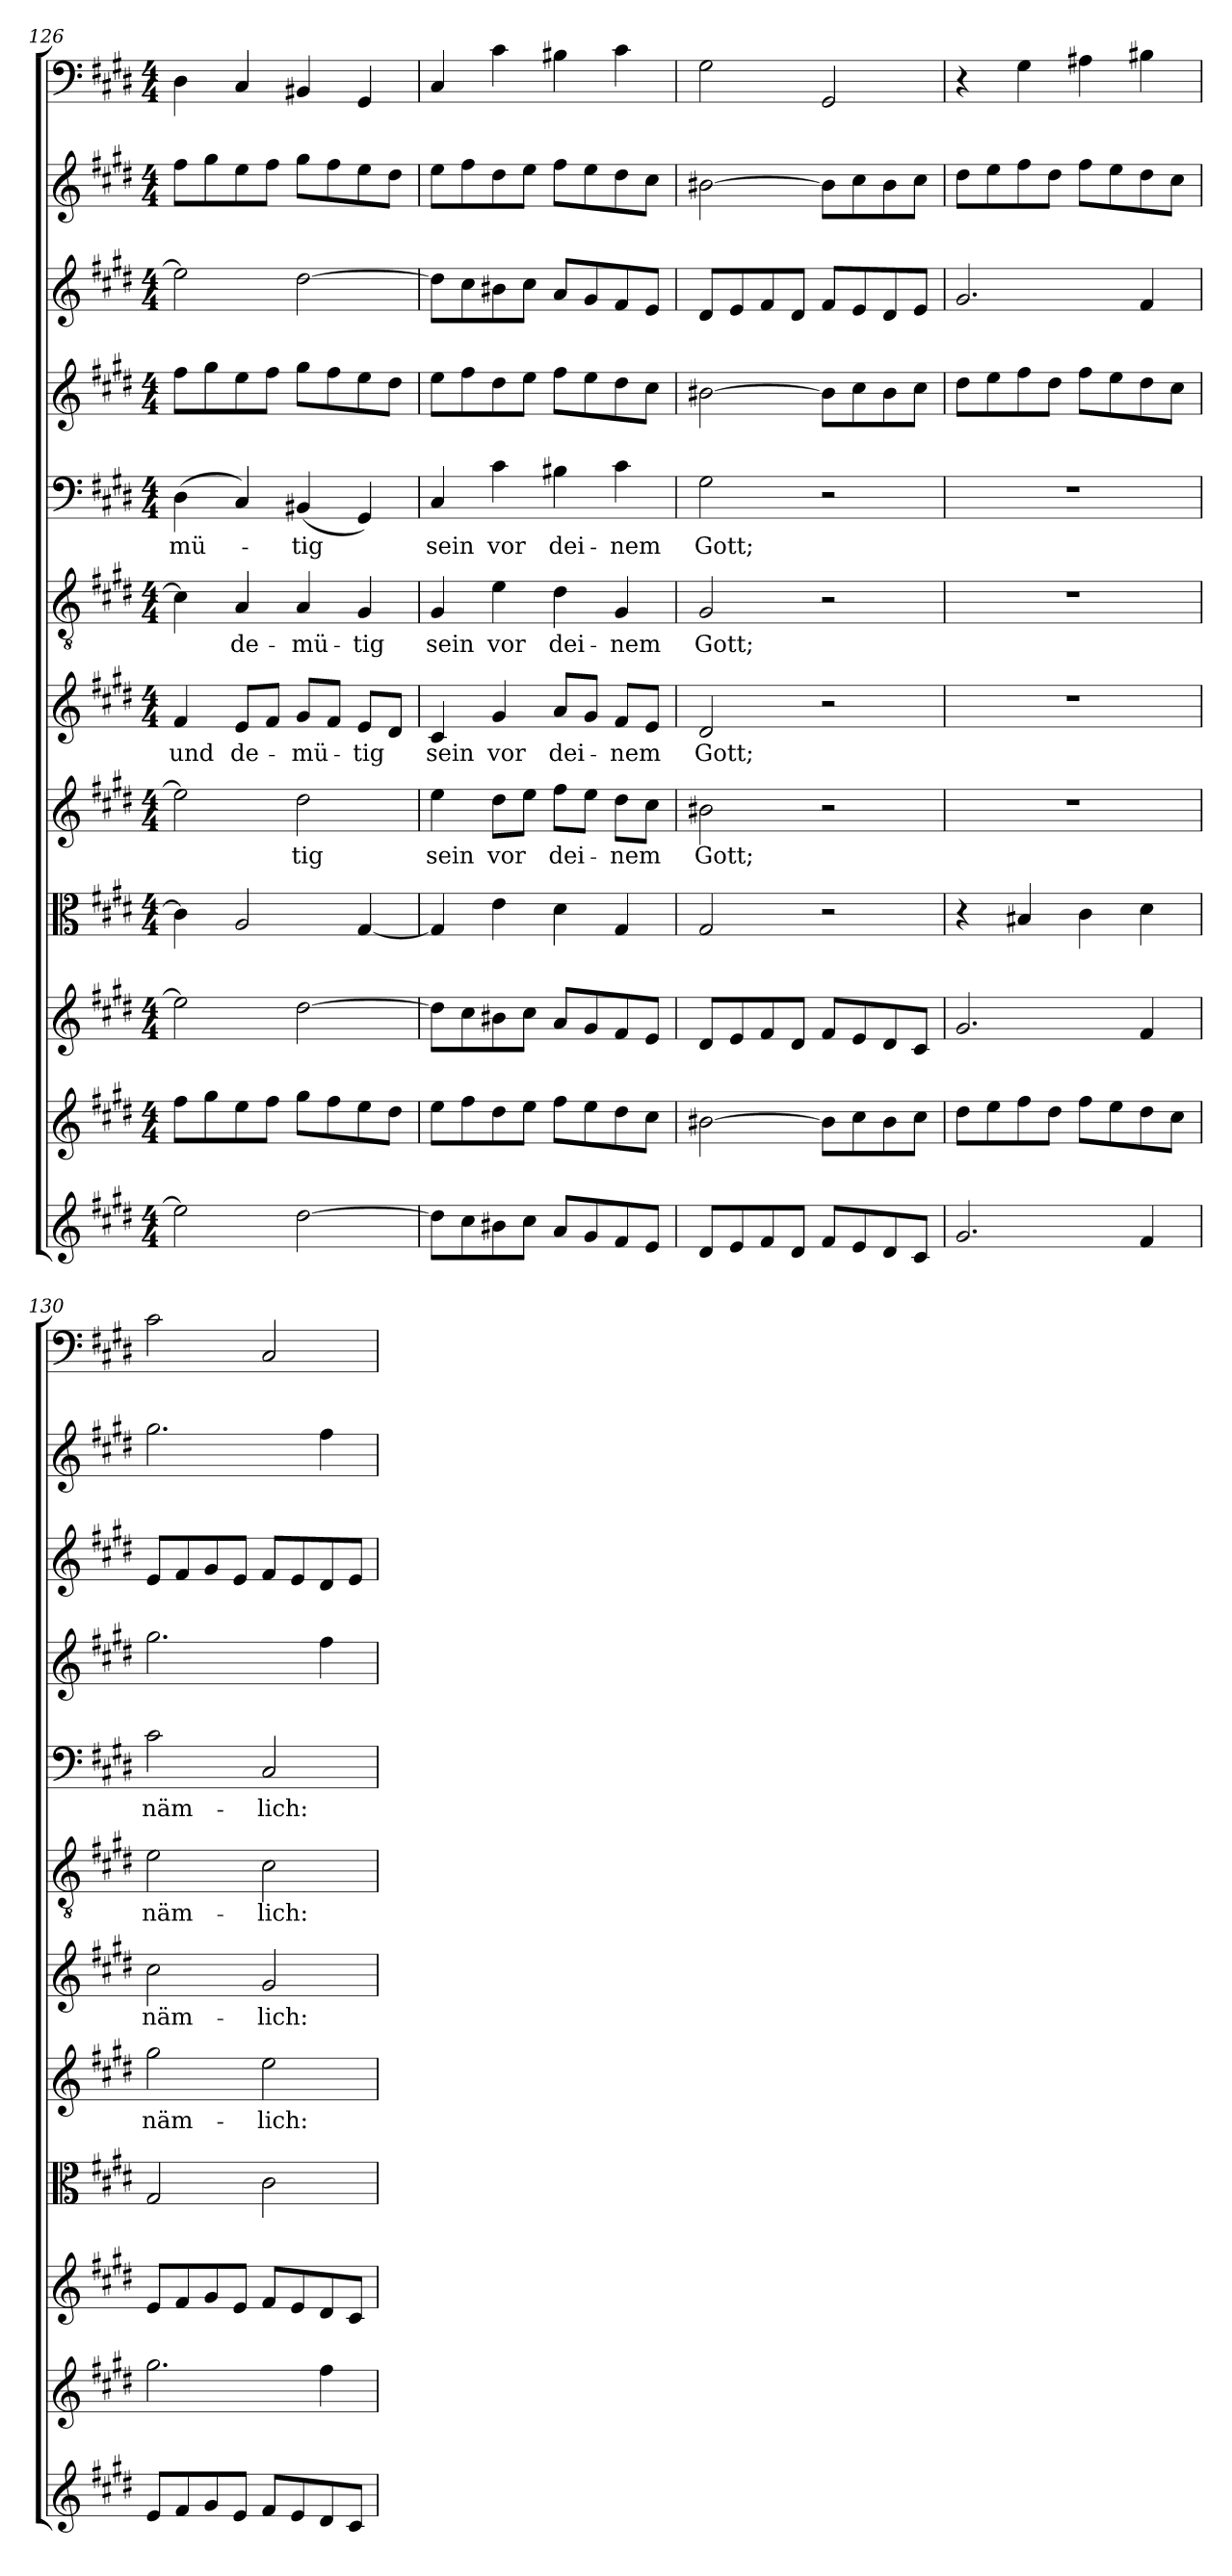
**kern	**kern	**kern	**kern	**kern	**text	**kern	**text	**kern	**text	**kern	**text	**kern	**kern	**kern	**kern
*part12	*part11	*part10	*part9	*part8	*part8	*part7	*part7	*part6	*part6	*part5	*part5	*part4	*part3	*part2	*part1
*staff12	*staff11	*staff10	*staff9	*staff8	*staff8	*staff7	*staff7	*staff6	*staff6	*staff5	*staff5	*staff4	*staff3	*staff2	*staff1
*clefG2	*clefG2	*clefG2	*clefC3	*clefG2	*	*clefG2	*	*clefGv2	*	*clefF4	*	*clefG2	*clefG2	*clefG2	*clefF4
*k[f#c#g#d#]	*k[f#c#g#d#]	*k[f#c#g#d#]	*k[f#c#g#d#]	*k[f#c#g#d#]	*	*k[f#c#g#d#]	*	*k[f#c#g#d#]	*	*k[f#c#g#d#]	*	*k[f#c#g#d#]	*k[f#c#g#d#]	*k[f#c#g#d#]	*k[f#c#g#d#]
*E:	*E:	*E:	*E:	*E:	*	*E:	*	*E:	*	*E:	*	*E:	*E:	*E:	*E:
*M4/4	*M4/4	*M4/4	*M4/4	*M4/4	*	*M4/4	*	*M4/4	*	*M4/4	*	*M4/4	*M4/4	*M4/4	*M4/4
=126	=126	=126	=126	=126	=126	=126	=126	=126	=126	=126	=126	=126	=126	=126	=126
2ee\]	8ff#\L	2ee\]	4c#\]	2ee\]	.	4f#/	und	4c#\]	.	(4D#\	-mü-	8ff#\L	2ee\]	8ff#\L	4D#\
.	8gg#\	.	.	.	.	.	.	.	.	.	.	8gg#\	.	8gg#\	.
.	8ee\	.	2A/	.	.	8e/L	de-	4A/	de-	4C#/)	.	8ee\	.	8ee\	4C#/
.	8ff#\J	.	.	.	.	8f#/J	.	.	.	.	.	8ff#\J	.	8ff#\J	.
[2dd#\	8gg#\L	[2dd#\	.	2dd#\	-tig	8g#/L	-mü-	4A/	-mü-	(4BB#X/	-tig	8gg#\L	[2dd#\	8gg#\L	4BB#X/
.	8ff#\	.	.	.	.	8f#/J	.	.	.	.	.	8ff#\	.	8ff#\	.
.	8ee\	.	[4G#/	.	.	8e/L	-tig	4G#/	-tig	4GG#/)	.	8ee\	.	8ee\	4GG#/
.	8dd#\J	.	.	.	.	8d#/J	.	.	.	.	.	8dd#\J	.	8dd#\J	.
=127	=127	=127	=127	=127	=127	=127	=127	=127	=127	=127	=127	=127	=127	=127	=127
8dd#\L]	8ee\L	8dd#\L]	4G#/]	4ee\	sein	4c#/	sein	4G#/	sein	4C#/	sein	8ee\L	8dd#\L]	8ee\L	4C#/
8cc#\	8ff#\	8cc#\	.	.	.	.	.	.	.	.	.	8ff#\	8cc#\	8ff#\	.
8b#X\	8dd#\	8b#X\	4e\	8dd#\L	vor	4g#/	vor	4e\	vor	4c#\	vor	8dd#\	8b#X\	8dd#\	4c#\
8cc#\J	8ee\J	8cc#\J	.	8ee\J	.	.	.	.	.	.	.	8ee\J	8cc#\J	8ee\J	.
8a/L	8ff#\L	8a/L	4d#\	8ff#\L	dei-	8a/L	dei-	4d#\	dei-	4B#X\	dei-	8ff#\L	8a/L	8ff#\L	4B#X\
8g#/	8ee\	8g#/	.	8ee\J	.	8g#/J	.	.	.	.	.	8ee\	8g#/	8ee\	.
8f#/	8dd#\	8f#/	4G#/	8dd#\L	-nem	8f#/L	-nem	4G#/	-nem	4c#\	-nem	8dd#\	8f#/	8dd#\	4c#\
8e/J	8cc#\J	8e/J	.	8cc#\J	.	8e/J	.	.	.	.	.	8cc#\J	8e/J	8cc#\J	.
=128	=128	=128	=128	=128	=128	=128	=128	=128	=128	=128	=128	=128	=128	=128	=128
8d#/L	[2b#X\	8d#/L	2G#/	2b#X\	Gott;	2d#/	Gott;	2G#/	Gott;	2G#\	Gott;	[2b#X\	8d#/L	[2b#X\	2G#\
8e/	.	8e/	.	.	.	.	.	.	.	.	.	.	8e/	.	.
8f#/	.	8f#/	.	.	.	.	.	.	.	.	.	.	8f#/	.	.
8d#/J	.	8d#/J	.	.	.	.	.	.	.	.	.	.	8d#/J	.	.
8f#/L	8b#\L]	8f#/L	2r	2r	.	2r	.	2r	.	2r	.	8b#\L]	8f#/L	8b#\L]	2GG#/
8e/	8cc#\	8e/	.	.	.	.	.	.	.	.	.	8cc#\	8e/	8cc#\	.
8d#/	8b#\	8d#/	.	.	.	.	.	.	.	.	.	8b#\	8d#/	8b#\	.
8c#/J	8cc#\J	8c#/J	.	.	.	.	.	.	.	.	.	8cc#\J	8e/J	8cc#\J	.
=129	=129	=129	=129	=129	=129	=129	=129	=129	=129	=129	=129	=129	=129	=129	=129
2.g#/	8dd#\L	2.g#/	4r	1r	.	1r	.	1r	.	1r	.	8dd#\L	2.g#/	8dd#\L	4r
.	8ee\	.	.	.	.	.	.	.	.	.	.	8ee\	.	8ee\	.
.	8ff#\	.	4B#X/	.	.	.	.	.	.	.	.	8ff#\	.	8ff#\	4G#\
.	8dd#\J	.	.	.	.	.	.	.	.	.	.	8dd#\J	.	8dd#\J	.
.	8ff#\L	.	4c#\	.	.	.	.	.	.	.	.	8ff#\L	.	8ff#\L	4A#X\
.	8ee\	.	.	.	.	.	.	.	.	.	.	8ee\	.	8ee\	.
4f#/	8dd#\	4f#/	4d#\	.	.	.	.	.	.	.	.	8dd#\	4f#/	8dd#\	4B#X\
.	8cc#\J	.	.	.	.	.	.	.	.	.	.	8cc#\J	.	8cc#\J	.
=130	=130	=130	=130	=130	=130	=130	=130	=130	=130	=130	=130	=130	=130	=130	=130
8e/L	2.gg#\	8e/L	2G#/	2gg#\	näm-	2cc#\	näm-	2e\	näm-	2c#\	näm-	2.gg#\	8e/L	2.gg#\	2c#\
8f#/	.	8f#/	.	.	.	.	.	.	.	.	.	.	8f#/	.	.
8g#/	.	8g#/	.	.	.	.	.	.	.	.	.	.	8g#/	.	.
8e/J	.	8e/J	.	.	.	.	.	.	.	.	.	.	8e/J	.	.
8f#/L	.	8f#/L	2c#\	2ee\	-lich:	2g#/	-lich:	2c#\	-lich:	2C#/	-lich:	.	8f#/L	.	2C#/
8e/	.	8e/	.	.	.	.	.	.	.	.	.	.	8e/	.	.
8d#/	4ff#\	8d#/	.	.	.	.	.	.	.	.	.	4ff#\	8d#/	4ff#\	.
8c#/J	.	8c#/J	.	.	.	.	.	.	.	.	.	.	8e/J	.	.
=	=	=	=	=	=	=	=	=	=	=	=	=	=	=	=
*-	*-	*-	*-	*-	*-	*-	*-	*-	*-	*-	*-	*-	*-	*-	*-
